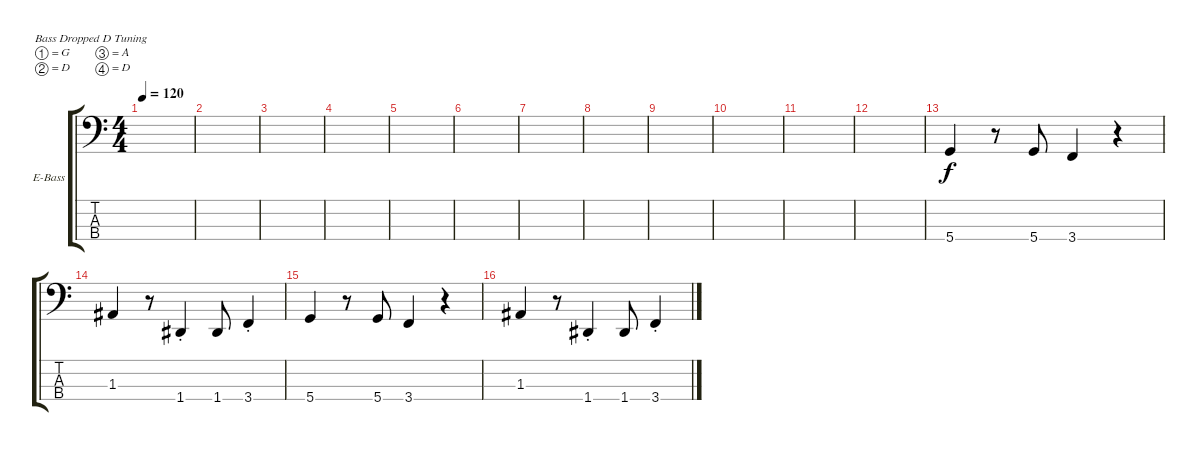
\bracketExtendMode groupsimilarinstruments
\firstSystemTrackNameOrientation horizontal
\otherSystemsTrackNameOrientation horizontal
\track ("Bass" "E-Bass") {instrument electricbassfinger}
\staff {score tabs}
\tuning (G2 D2 A1 D1)
\ts (4 4)
\tempo 120
\clef f4
\ks c
|
|
|
|
|
|
|
|
|
|
|
|
5.4.4 r.8 5.4.8 3.4.4 r.4 |
1.3.4 r.8 1.4{st}.4 1.4.8 3.4{st}.4 |
5.4.4 r.8 5.4.8 3.4.4 r.4 |
1.3.4 r.8 1.4{st}.4 1.4.8 3.4{st}.4
